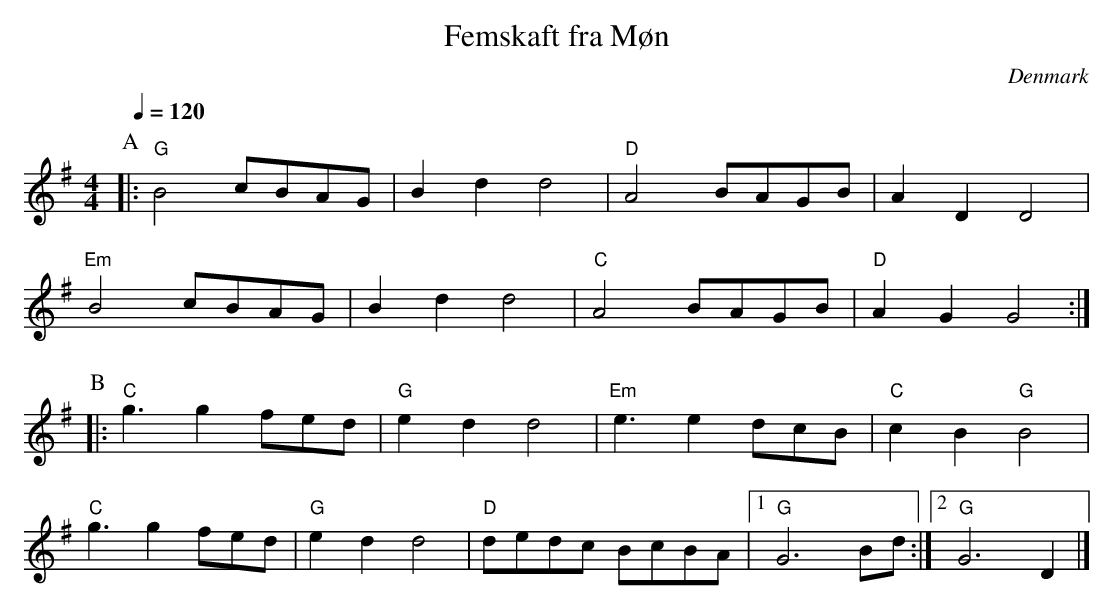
X:1
T:Femskaft fra M\/on
O:Denmark
M:4/4
L:1/8
Q:1/4=120
K:Gmaj
P:A
|:"G"B4 cBAG | B2d2d4 | "D"A4 BAGB | A2D2D4 |
"Em"B4 cBAG | B2d2d4 | "C"A4 BAGB |  "D"A2G2G4 :|
P:B
|: "C"g3g2 fed | "G"e2d2d4 | "Em"e3e2 dcB | "C"c2B2"G"B4 |
 "C"g3g2 fed | "G"e2d2d4 | "D"dedc BcBA |1 "G"G6Bd:|2 "G"G6D2|]
